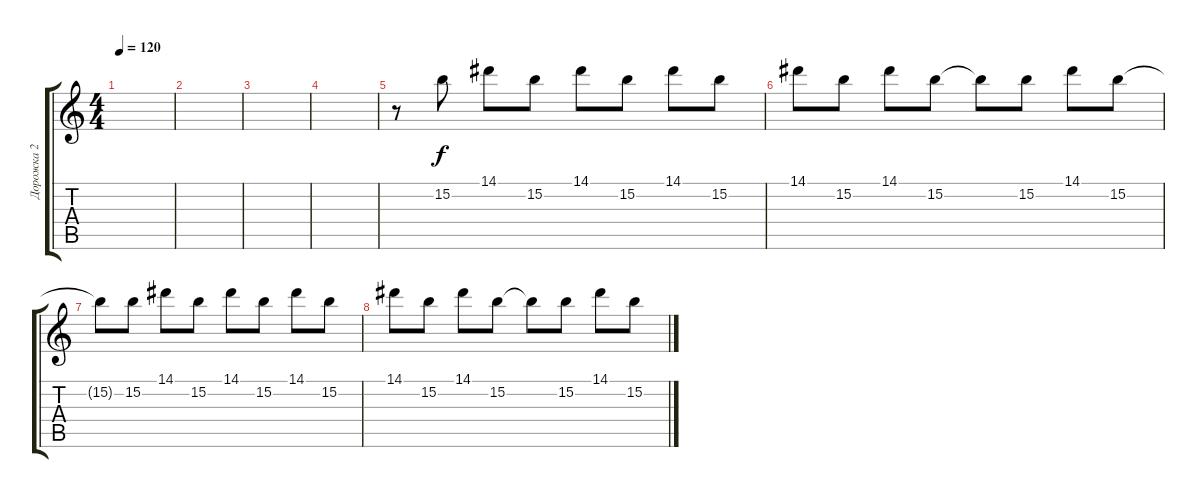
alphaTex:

\track ("Дорожка 2" "Дорожка 2") {instrument electricguitarjazz}
\staff {score tabs}
\tuning (Db4 Ab3 E3 B2 Gb2 B1) {hide}
\ts (4 4)
\tempo 120
\clef g2
\ks c
|
|
|
|
r.8 15.2.8 14.1.8 15.2.8 14.1.8 15.2.8 14.1.8 15.2.8 |
14.1.8 15.2.8 14.1.8 15.2.8 15.2{t}.8 15.2.8 14.1.8 15.2.8 |
15.2{t}.8 15.2.8 14.1.8 15.2.8 14.1.8 15.2.8 14.1.8 15.2.8 |
14.1.8 15.2.8 14.1.8 15.2.8 15.2{t}.8 15.2.8 14.1.8 15.2.8
